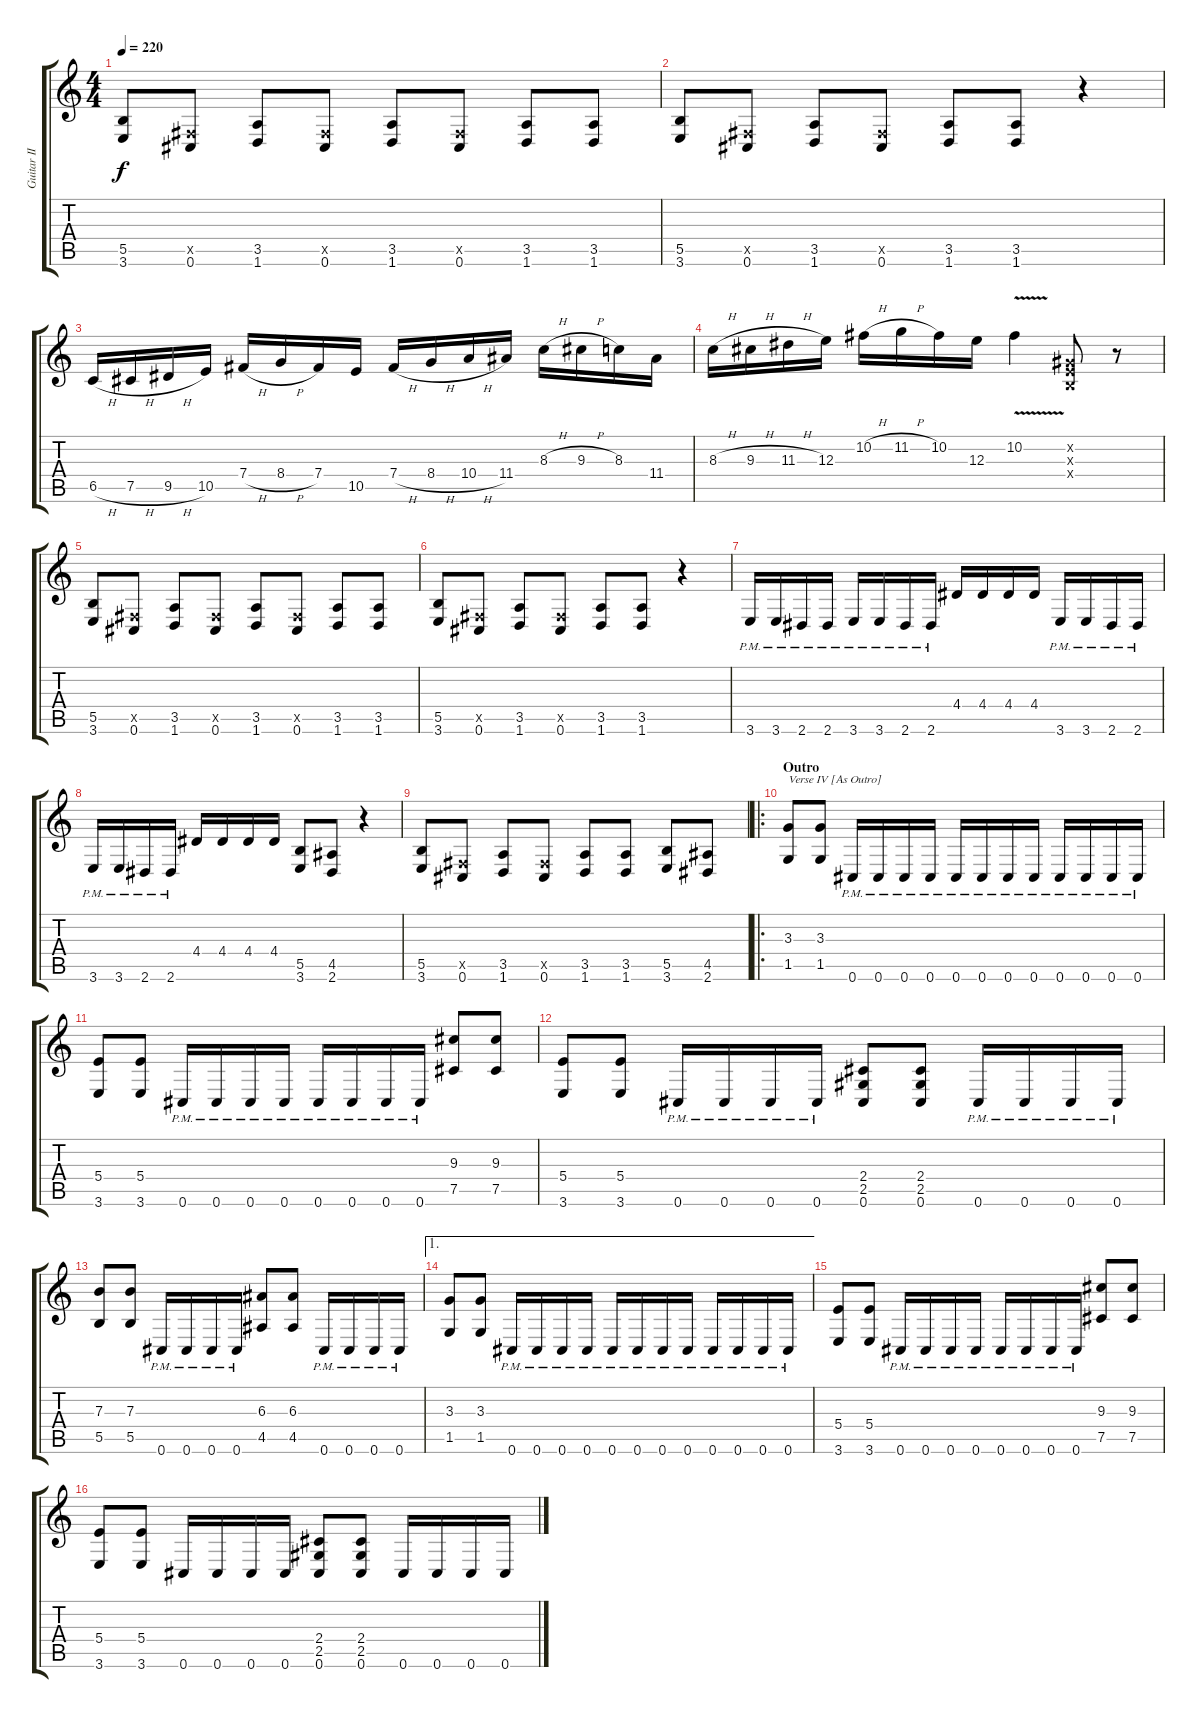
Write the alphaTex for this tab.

\track ("Guitar II [Vogg]" "Guitar II ") {instrument distortionguitar}
\staff {score tabs}
\tuning (Db4 Ab3 E3 B2 Gb2 Db2) {hide}
\ts (4 4)
\tempo 220
\clef g2
\ks c
(5.5 3.6).8{dy f} (0.5{x} 0.6).8 (3.5 1.6).8 (0.5{x} 0.6).8 (3.5 1.6).8 (0.5{x} 0.6).8 (3.5 1.6).8 (3.5 1.6).8 |
(5.5 3.6).8 (0.5{x} 0.6).8 (3.5 1.6).8 (0.5{x} 0.6).8 (3.5 1.6).8 (3.5 1.6).8 r.4 |
6.5{h}.16 7.5{h}.16 9.5{h}.16 10.5.16 7.4{h}.16 8.4{h}.16 7.4.16 10.5.16 7.4{h}.16 8.4{h}.16 10.4{h}.16 11.4.16 8.3{h}.16 9.3{h}.16 8.3.16 11.4.16 |
8.3{h}.16 9.3{h}.16 11.3{h}.16 12.3.16 10.2{h}.16 11.2{h}.16 10.2.16 12.3.16 10.2{v}.4 (0.2{x} 0.3{x} 0.4{x}).8 r.8 |
(5.5 3.6).8 (0.5{x} 0.6).8 (3.5 1.6).8 (0.5{x} 0.6).8 (3.5 1.6).8 (0.5{x} 0.6).8 (3.5 1.6).8 (3.5 1.6).8 |
(5.5 3.6).8 (0.5{x} 0.6).8 (3.5 1.6).8 (0.5{x} 0.6).8 (3.5 1.6).8 (3.5 1.6).8 r.4 |
3.6{pm}.16 3.6{pm}.16 2.6{pm}.16 2.6{pm}.16 3.6{pm}.16 3.6{pm}.16 2.6{pm}.16 2.6{pm}.16 4.4.16 4.4.16 4.4.16 4.4.16 3.6{pm}.16 3.6{pm}.16 2.6{pm}.16 2.6{pm}.16 |
3.6{pm}.16 3.6{pm}.16 2.6{pm}.16 2.6{pm}.16 4.4.16 4.4.16 4.4.16 4.4.16 (5.5 3.6).8 (4.5 2.6).8 r.4 |
(5.5 3.6).8 (0.5{x} 0.6).8 (3.5 1.6).8 (0.5{x} 0.6).8 (3.5 1.6).8 (3.5 1.6).8 (5.5 3.6).8 (4.5 2.6).8 |
\ro
\section ("" "Outro")
(3.3 1.5).8{txt "Verse IV [As Outro]"} (3.3 1.5).8 0.6{pm}.16 0.6{pm}.16 0.6{pm}.16 0.6{pm}.16 0.6{pm}.16 0.6{pm}.16 0.6{pm}.16 0.6{pm}.16 0.6{pm}.16 0.6{pm}.16 0.6{pm}.16 0.6{pm}.16 |
(5.4 3.6).8 (5.4 3.6).8 0.6{pm}.16 0.6{pm}.16 0.6{pm}.16 0.6{pm}.16 0.6{pm}.16 0.6{pm}.16 0.6{pm}.16 0.6{pm}.16 (9.3 7.5).8 (9.3 7.5).8 |
(5.4 3.6).8 (5.4 3.6).8 0.6{pm}.16 0.6{pm}.16 0.6{pm}.16 0.6{pm}.16 (2.4 2.5 0.6).8 (2.4 2.5 0.6).8 0.6{pm}.16 0.6{pm}.16 0.6{pm}.16 0.6{pm}.16 |
(7.3 5.5).8 (7.3 5.5).8 0.6{pm}.16 0.6{pm}.16 0.6{pm}.16 0.6{pm}.16 (6.3 4.5).8 (6.3 4.5).8 0.6{pm}.16 0.6{pm}.16 0.6{pm}.16 0.6{pm}.16 |
\ae 1
(3.3 1.5).8 (3.3 1.5).8 0.6{pm}.16 0.6{pm}.16 0.6{pm}.16 0.6{pm}.16 0.6{pm}.16 0.6{pm}.16 0.6{pm}.16 0.6{pm}.16 0.6{pm}.16 0.6{pm}.16 0.6{pm}.16 0.6{pm}.16 |
(5.4 3.6).8 (5.4 3.6).8 0.6{pm}.16 0.6{pm}.16 0.6{pm}.16 0.6{pm}.16 0.6{pm}.16 0.6{pm}.16 0.6{pm}.16 0.6{pm}.16 (9.3 7.5).8 (9.3 7.5).8 |
(5.4 3.6).8 (5.4 3.6).8 0.6.16 0.6.16 0.6.16 0.6.16 (2.4 2.5 0.6).8 (2.4 2.5 0.6).8 0.6.16 0.6.16 0.6.16 0.6.16
